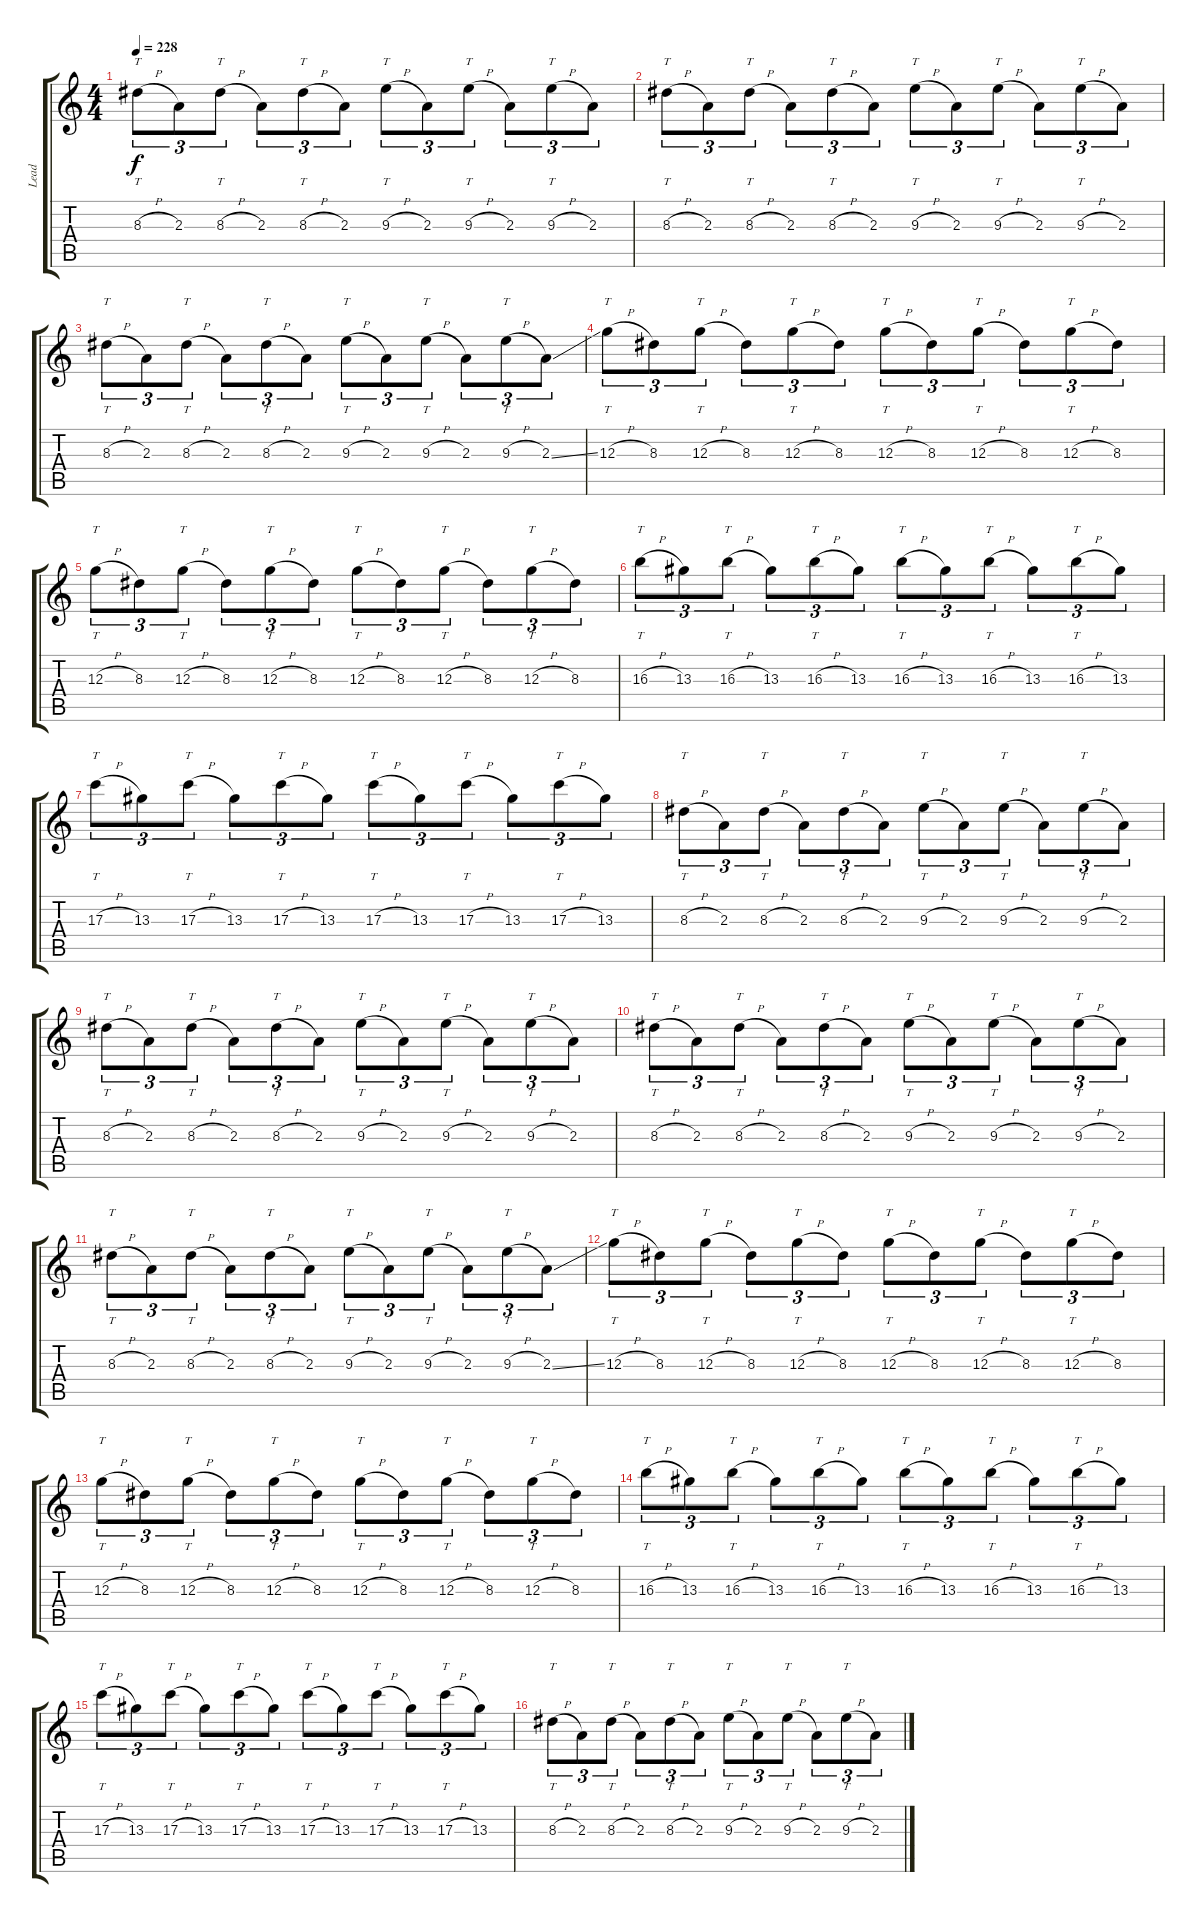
\track ("Lead" "Lead") {instrument overdrivenguitar}
\staff {score tabs}
\tuning (E4 B3 G3 D3 A2 E2) {hide}
\ts (4 4)
\tempo 228
\clef g2
\ks c
8.3{h}.8{tt tu (3 2) dy f} 2.3.8{tu (3 2)} 8.3{h}.8{tt tu (3 2)} 2.3.8{tu (3 2)} 8.3{h}.8{tt tu (3 2)} 2.3.8{tu (3 2)} 9.3{h}.8{tt tu (3 2)} 2.3.8{tu (3 2)} 9.3{h}.8{tt tu (3 2)} 2.3.8{tu (3 2)} 9.3{h}.8{tt tu (3 2)} 2.3.8{tu (3 2)} |
8.3{h}.8{tt tu (3 2)} 2.3.8{tu (3 2)} 8.3{h}.8{tt tu (3 2)} 2.3.8{tu (3 2)} 8.3{h}.8{tt tu (3 2)} 2.3.8{tu (3 2)} 9.3{h}.8{tt tu (3 2)} 2.3.8{tu (3 2)} 9.3{h}.8{tt tu (3 2)} 2.3.8{tu (3 2)} 9.3{h}.8{tt tu (3 2)} 2.3.8{tu (3 2)} |
8.3{h}.8{tt tu (3 2)} 2.3.8{tu (3 2)} 8.3{h}.8{tt tu (3 2)} 2.3.8{tu (3 2)} 8.3{h}.8{tt tu (3 2)} 2.3.8{tu (3 2)} 9.3{h}.8{tt tu (3 2)} 2.3.8{tu (3 2)} 9.3{h}.8{tt tu (3 2)} 2.3.8{tu (3 2)} 9.3{h}.8{tt tu (3 2)} 2.3{ss}.8{tu (3 2)} |
12.3{h}.8{tt tu (3 2)} 8.3.8{tu (3 2)} 12.3{h}.8{tt tu (3 2)} 8.3.8{tu (3 2)} 12.3{h}.8{tt tu (3 2)} 8.3.8{tu (3 2)} 12.3{h}.8{tt tu (3 2)} 8.3.8{tu (3 2)} 12.3{h}.8{tt tu (3 2)} 8.3.8{tu (3 2)} 12.3{h}.8{tt tu (3 2)} 8.3.8{tu (3 2)} |
12.3{h}.8{tt tu (3 2)} 8.3.8{tu (3 2)} 12.3{h}.8{tt tu (3 2)} 8.3.8{tu (3 2)} 12.3{h}.8{tt tu (3 2)} 8.3.8{tu (3 2)} 12.3{h}.8{tt tu (3 2)} 8.3.8{tu (3 2)} 12.3{h}.8{tt tu (3 2)} 8.3.8{tu (3 2)} 12.3{h}.8{tt tu (3 2)} 8.3.8{tu (3 2)} |
16.3{h}.8{tt tu (3 2)} 13.3.8{tu (3 2)} 16.3{h}.8{tt tu (3 2)} 13.3.8{tu (3 2)} 16.3{h}.8{tt tu (3 2)} 13.3.8{tu (3 2)} 16.3{h}.8{tt tu (3 2)} 13.3.8{tu (3 2)} 16.3{h}.8{tt tu (3 2)} 13.3.8{tu (3 2)} 16.3{h}.8{tt tu (3 2)} 13.3.8{tu (3 2)} |
17.3{h}.8{tt tu (3 2)} 13.3.8{tu (3 2)} 17.3{h}.8{tt tu (3 2)} 13.3.8{tu (3 2)} 17.3{h}.8{tt tu (3 2)} 13.3.8{tu (3 2)} 17.3{h}.8{tt tu (3 2)} 13.3.8{tu (3 2)} 17.3{h}.8{tt tu (3 2)} 13.3.8{tu (3 2)} 17.3{h}.8{tt tu (3 2)} 13.3.8{tu (3 2)} |
8.3{h}.8{tt tu (3 2)} 2.3.8{tu (3 2)} 8.3{h}.8{tt tu (3 2)} 2.3.8{tu (3 2)} 8.3{h}.8{tt tu (3 2)} 2.3.8{tu (3 2)} 9.3{h}.8{tt tu (3 2)} 2.3.8{tu (3 2)} 9.3{h}.8{tt tu (3 2)} 2.3.8{tu (3 2)} 9.3{h}.8{tt tu (3 2)} 2.3.8{tu (3 2)} |
8.3{h}.8{tt tu (3 2)} 2.3.8{tu (3 2)} 8.3{h}.8{tt tu (3 2)} 2.3.8{tu (3 2)} 8.3{h}.8{tt tu (3 2)} 2.3.8{tu (3 2)} 9.3{h}.8{tt tu (3 2)} 2.3.8{tu (3 2)} 9.3{h}.8{tt tu (3 2)} 2.3.8{tu (3 2)} 9.3{h}.8{tt tu (3 2)} 2.3.8{tu (3 2)} |
8.3{h}.8{tt tu (3 2)} 2.3.8{tu (3 2)} 8.3{h}.8{tt tu (3 2)} 2.3.8{tu (3 2)} 8.3{h}.8{tt tu (3 2)} 2.3.8{tu (3 2)} 9.3{h}.8{tt tu (3 2)} 2.3.8{tu (3 2)} 9.3{h}.8{tt tu (3 2)} 2.3.8{tu (3 2)} 9.3{h}.8{tt tu (3 2)} 2.3.8{tu (3 2)} |
8.3{h}.8{tt tu (3 2)} 2.3.8{tu (3 2)} 8.3{h}.8{tt tu (3 2)} 2.3.8{tu (3 2)} 8.3{h}.8{tt tu (3 2)} 2.3.8{tu (3 2)} 9.3{h}.8{tt tu (3 2)} 2.3.8{tu (3 2)} 9.3{h}.8{tt tu (3 2)} 2.3.8{tu (3 2)} 9.3{h}.8{tt tu (3 2)} 2.3{ss}.8{tu (3 2)} |
12.3{h}.8{tt tu (3 2)} 8.3.8{tu (3 2)} 12.3{h}.8{tt tu (3 2)} 8.3.8{tu (3 2)} 12.3{h}.8{tt tu (3 2)} 8.3.8{tu (3 2)} 12.3{h}.8{tt tu (3 2)} 8.3.8{tu (3 2)} 12.3{h}.8{tt tu (3 2)} 8.3.8{tu (3 2)} 12.3{h}.8{tt tu (3 2)} 8.3.8{tu (3 2)} |
12.3{h}.8{tt tu (3 2)} 8.3.8{tu (3 2)} 12.3{h}.8{tt tu (3 2)} 8.3.8{tu (3 2)} 12.3{h}.8{tt tu (3 2)} 8.3.8{tu (3 2)} 12.3{h}.8{tt tu (3 2)} 8.3.8{tu (3 2)} 12.3{h}.8{tt tu (3 2)} 8.3.8{tu (3 2)} 12.3{h}.8{tt tu (3 2)} 8.3.8{tu (3 2)} |
16.3{h}.8{tt tu (3 2)} 13.3.8{tu (3 2)} 16.3{h}.8{tt tu (3 2)} 13.3.8{tu (3 2)} 16.3{h}.8{tt tu (3 2)} 13.3.8{tu (3 2)} 16.3{h}.8{tt tu (3 2)} 13.3.8{tu (3 2)} 16.3{h}.8{tt tu (3 2)} 13.3.8{tu (3 2)} 16.3{h}.8{tt tu (3 2)} 13.3.8{tu (3 2)} |
17.3{h}.8{tt tu (3 2)} 13.3.8{tu (3 2)} 17.3{h}.8{tt tu (3 2)} 13.3.8{tu (3 2)} 17.3{h}.8{tt tu (3 2)} 13.3.8{tu (3 2)} 17.3{h}.8{tt tu (3 2)} 13.3.8{tu (3 2)} 17.3{h}.8{tt tu (3 2)} 13.3.8{tu (3 2)} 17.3{h}.8{tt tu (3 2)} 13.3.8{tu (3 2)} |
8.3{h}.8{tt tu (3 2)} 2.3.8{tu (3 2)} 8.3{h}.8{tt tu (3 2)} 2.3.8{tu (3 2)} 8.3{h}.8{tt tu (3 2)} 2.3.8{tu (3 2)} 9.3{h}.8{tt tu (3 2)} 2.3.8{tu (3 2)} 9.3{h}.8{tt tu (3 2)} 2.3.8{tu (3 2)} 9.3{h}.8{tt tu (3 2)} 2.3.8{tu (3 2)}
